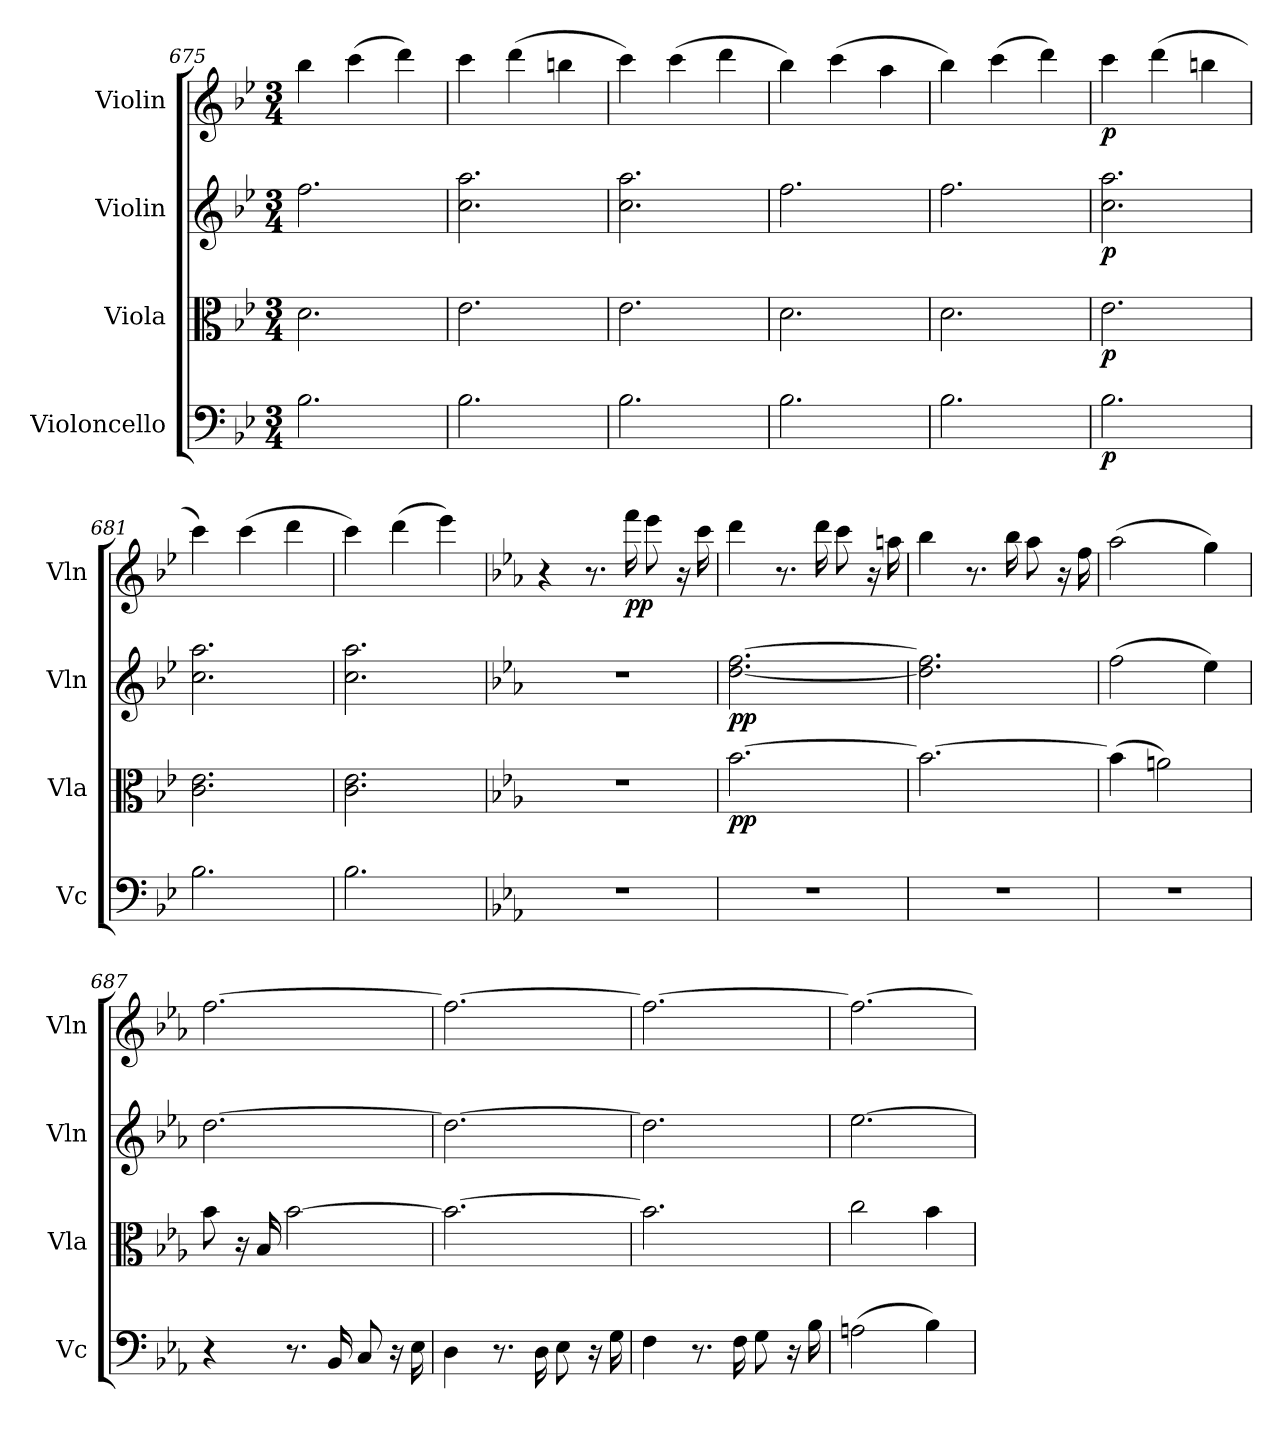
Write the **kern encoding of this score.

**kern	**dynam	**kern	**dynam	**kern	**dynam	**kern	**dynam
*part4	*part4	*part3	*part3	*part2	*part2	*part1	*part1
*staff4	*staff4	*staff3	*staff3	*staff2	*staff2	*staff1	*staff1
*I"Violoncello	*	*I"Viola	*	*I"Violin	*	*I"Violin	*
*I'Vc	*	*I'Vla	*	*I'Vln	*	*I'Vln	*
*clefF4	*	*clefC3	*	*clefG2	*	*clefG2	*
*k[b-e-]	*	*k[b-e-]	*	*k[b-e-]	*	*k[b-e-]	*
*M3/4	*	*M3/4	*	*M3/4	*	*M3/4	*
=675	=675	=675	=675	=675	=675	=675	=675
2.B-	.	2.d	.	2.ff	.	4bb-	.
.	.	.	.	.	.	(4ccc	.
.	.	.	.	.	.	4ddd)	.
=676	=676	=676	=676	=676	=676	=676	=676
2.B-	.	2.e-	.	2.cc 2.aa	.	4ccc	.
.	.	.	.	.	.	(4ddd	.
.	.	.	.	.	.	4bbn	.
=677	=677	=677	=677	=677	=677	=677	=677
2.B-	.	2.e-	.	2.cc 2.aa	.	4ccc)	.
.	.	.	.	.	.	(4ccc	.
.	.	.	.	.	.	4ddd	.
=678	=678	=678	=678	=678	=678	=678	=678
2.B-	.	2.d	.	2.ff	.	4bb-)	.
.	.	.	.	.	.	(4ccc	.
.	.	.	.	.	.	4aa	.
=679	=679	=679	=679	=679	=679	=679	=679
2.B-	.	2.d	.	2.ff	.	4bb-)	.
.	.	.	.	.	.	(4ccc	.
.	.	.	.	.	.	4ddd)	.
=680	=680	=680	=680	=680	=680	=680	=680
2.B-	p	2.e-	p	2.cc 2.aa	p	4ccc	p
.	.	.	.	.	.	(4ddd	.
.	.	.	.	.	.	4bbn	.
=681	=681	=681	=681	=681	=681	=681	=681
2.B-	.	2.c 2.e-	.	2.cc 2.aa	.	4ccc)	.
.	.	.	.	.	.	(4ccc	.
.	.	.	.	.	.	4ddd	.
=682	=682	=682	=682	=682	=682	=682	=682
2.B-	.	2.c 2.e-	.	2.cc 2.aa	.	4ccc)	.
.	.	.	.	.	.	(4ddd	.
.	.	.	.	.	.	4eee-)	.
=683	=683	=683	=683	=683	=683	=683	=683
*k[b-e-a-]	*	*k[b-e-a-]	*	*k[b-e-a-]	*	*k[b-e-a-]	*
*	*	*	*	*	*	*MM154	*
2.r	.	2.r	.	2.r	.	4r	.
.	.	.	.	.	.	8.r	.
.	.	.	.	.	.	16fff	pp
.	.	.	.	.	.	8eee-	.
.	.	.	.	.	.	16r	.
.	.	.	.	.	.	16ccc	.
=684	=684	=684	=684	=684	=684	=684	=684
2.r	.	[2.b-	pp	[2.dd [2.ff	pp	4ddd	.
.	.	.	.	.	.	8.r	.
.	.	.	.	.	.	16ddd	.
.	.	.	.	.	.	8ccc	.
.	.	.	.	.	.	16r	.
.	.	.	.	.	.	16aan	.
=685	=685	=685	=685	=685	=685	=685	=685
2.r	.	2.b-_	.	2.dd] 2.ff]	.	4bb-	.
.	.	.	.	.	.	8.r	.
.	.	.	.	.	.	16bb-	.
.	.	.	.	.	.	8aa-	.
.	.	.	.	.	.	16r	.
.	.	.	.	.	.	16ff	.
=686	=686	=686	=686	=686	=686	=686	=686
2.r	.	(4b-]	.	(2ff	.	(2aa-	.
.	.	2an)	.	.	.	.	.
.	.	.	.	4ee-)	.	4gg)	.
=687	=687	=687	=687	=687	=687	=687	=687
4r	.	8b-	.	[2.dd	.	[2.ff	.
.	.	16r	.	.	.	.	.
.	.	16B-	.	.	.	.	.
8.r	.	[2b-	.	.	.	.	.
16BB-	.	.	.	.	.	.	.
8C	.	.	.	.	.	.	.
16r	.	.	.	.	.	.	.
16E-	.	.	.	.	.	.	.
=688	=688	=688	=688	=688	=688	=688	=688
4D	.	2.b-_	.	2.dd_	.	2.ff_	.
8.r	.	.	.	.	.	.	.
16D	.	.	.	.	.	.	.
8E-	.	.	.	.	.	.	.
16r	.	.	.	.	.	.	.
16G	.	.	.	.	.	.	.
=689	=689	=689	=689	=689	=689	=689	=689
4F	.	2.b-]	.	2.dd]	.	2.ff_	.
8.r	.	.	.	.	.	.	.
16F	.	.	.	.	.	.	.
8G	.	.	.	.	.	.	.
16r	.	.	.	.	.	.	.
16B-	.	.	.	.	.	.	.
=690	=690	=690	=690	=690	=690	=690	=690
(2An	.	2cc	.	[2.ee-	.	2.ff_	.
4B-)	.	4b-	.	.	.	.	.
=	=	=	=	=	=	=	=
*-	*-	*-	*-	*-	*-	*-	*-
